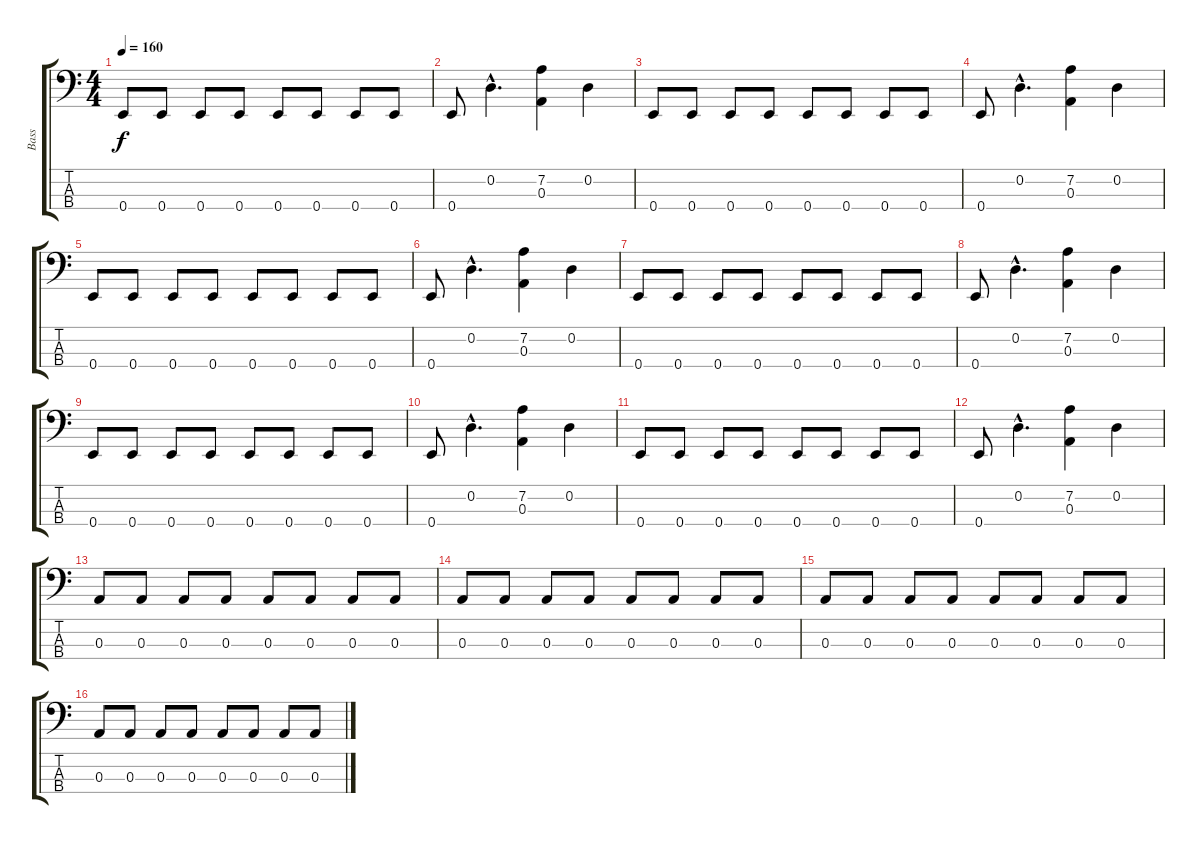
\track ("Bass" "Bass") {instrument slapbass1}
\staff {score tabs}
\tuning (G2 D2 A1 E1) {hide}
\ts (4 4)
\tempo 160
\clef f4
\ks c
0.4.8{dy f} 0.4.8 0.4.8 0.4.8 0.4.8 0.4.8 0.4.8 0.4.8 |
0.4.8 0.2{hac}.4{d} (7.2 0.3).4 0.2.4 |
0.4.8 0.4.8 0.4.8 0.4.8 0.4.8 0.4.8 0.4.8 0.4.8 |
0.4.8 0.2{hac}.4{d} (7.2 0.3).4 0.2.4 |
0.4.8 0.4.8 0.4.8 0.4.8 0.4.8 0.4.8 0.4.8 0.4.8 |
0.4.8 0.2{hac}.4{d} (7.2 0.3).4 0.2.4 |
0.4.8 0.4.8 0.4.8 0.4.8 0.4.8 0.4.8 0.4.8 0.4.8 |
0.4.8 0.2{hac}.4{d} (7.2 0.3).4 0.2.4 |
0.4.8 0.4.8 0.4.8 0.4.8 0.4.8 0.4.8 0.4.8 0.4.8 |
0.4.8 0.2{hac}.4{d} (7.2 0.3).4 0.2.4 |
0.4.8 0.4.8 0.4.8 0.4.8 0.4.8 0.4.8 0.4.8 0.4.8 |
0.4.8 0.2{hac}.4{d} (7.2 0.3).4 0.2.4 |
0.3.8 0.3.8 0.3.8 0.3.8 0.3.8 0.3.8 0.3.8 0.3.8 |
0.3.8 0.3.8 0.3.8 0.3.8 0.3.8 0.3.8 0.3.8 0.3.8 |
0.3.8 0.3.8 0.3.8 0.3.8 0.3.8 0.3.8 0.3.8 0.3.8 |
0.3.8 0.3.8 0.3.8 0.3.8 0.3.8 0.3.8 0.3.8 0.3.8
